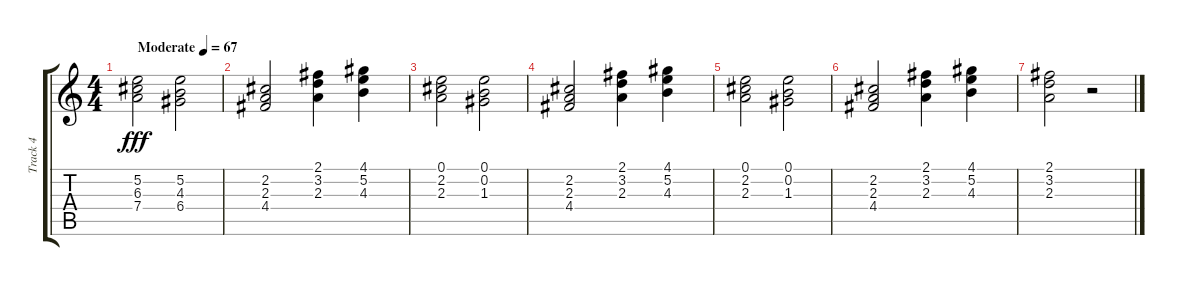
\track ("Track 4" "Track 4") {instrument distortionguitar}
\staff {score tabs}
\tuning (E4 B3 G3 D3 A2 E2) {hide}
\ts (4 4)
\tempo (67 "Moderate")
\clef g2
\ks c
(5.2 6.3 7.4).2{dy fff instrument distortionguitar} (5.2 4.3 6.4).2 |
(2.2 2.3 4.4).2 (2.1 3.2 2.3).4 (4.1 5.2 4.3).4 |
(0.1 2.2 2.3).2 (0.1 0.2 1.3).2 |
(2.2 2.3 4.4).2 (2.1 3.2 2.3).4 (4.1 5.2 4.3).4 |
(0.1 2.2 2.3).2 (0.1 0.2 1.3).2 |
(2.2 2.3 4.4).2 (2.1 3.2 2.3).4 (4.1 5.2 4.3).4 |
(2.1 3.2 2.3).2 r.2
